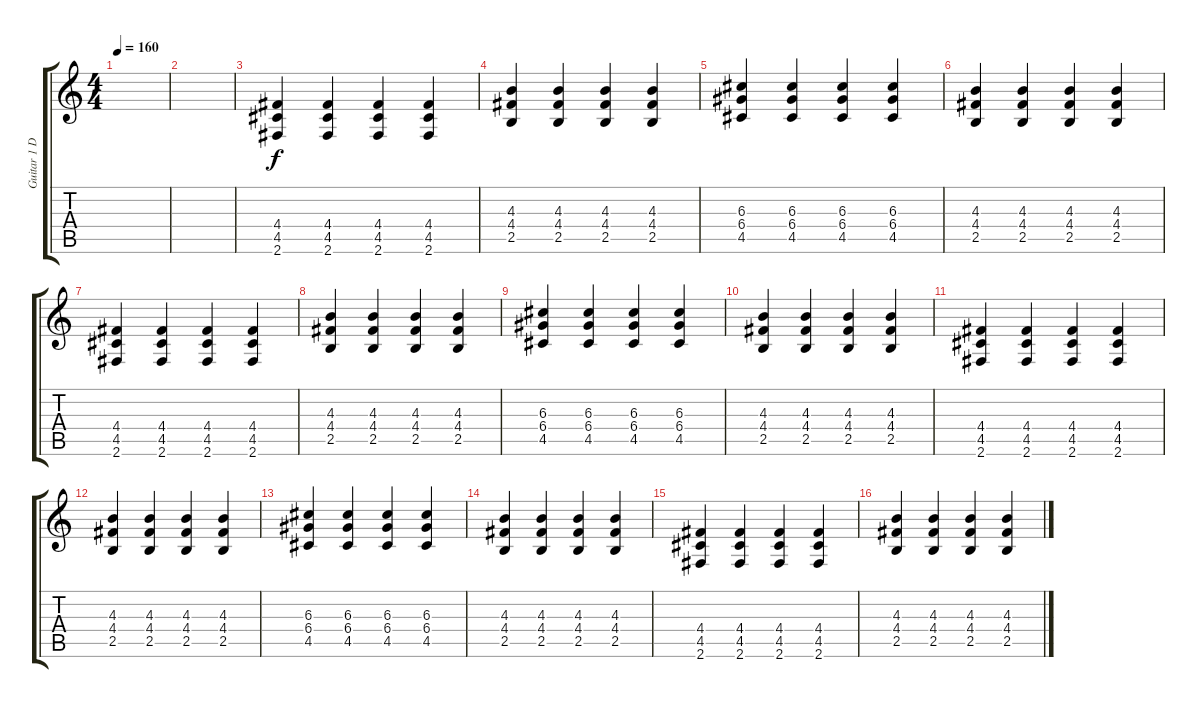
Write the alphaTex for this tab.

\track ("Guitar 1 Disto" "Guitar 1 D") {instrument distortionguitar}
\staff {score tabs}
\tuning (E4 B3 G3 D3 A2 E2) {hide}
\ts (4 4)
\tempo 160
\clef g2
\ks c
|
|
(4.4 4.5 2.6).4 (4.4 4.5 2.6).4 (4.4 4.5 2.6).4 (4.4 4.5 2.6).4 |
(4.3 4.4 2.5).4 (4.3 4.4 2.5).4 (4.3 4.4 2.5).4 (4.3 4.4 2.5).4 |
(6.3 6.4 4.5).4 (6.3 6.4 4.5).4 (6.3 6.4 4.5).4 (6.3 6.4 4.5).4 |
(4.3 4.4 2.5).4 (4.3 4.4 2.5).4 (4.3 4.4 2.5).4 (4.3 4.4 2.5).4 |
(4.4 4.5 2.6).4 (4.4 4.5 2.6).4 (4.4 4.5 2.6).4 (4.4 4.5 2.6).4 |
(4.3 4.4 2.5).4 (4.3 4.4 2.5).4 (4.3 4.4 2.5).4 (4.3 4.4 2.5).4 |
(6.3 6.4 4.5).4 (6.3 6.4 4.5).4 (6.3 6.4 4.5).4 (6.3 6.4 4.5).4 |
(4.3 4.4 2.5).4 (4.3 4.4 2.5).4 (4.3 4.4 2.5).4 (4.3 4.4 2.5).4 |
(4.4 4.5 2.6).4 (4.4 4.5 2.6).4 (4.4 4.5 2.6).4 (4.4 4.5 2.6).4 |
(4.3 4.4 2.5).4 (4.3 4.4 2.5).4 (4.3 4.4 2.5).4 (4.3 4.4 2.5).4 |
(6.3 6.4 4.5).4 (6.3 6.4 4.5).4 (6.3 6.4 4.5).4 (6.3 6.4 4.5).4 |
(4.3 4.4 2.5).4 (4.3 4.4 2.5).4 (4.3 4.4 2.5).4 (4.3 4.4 2.5).4 |
(4.4 4.5 2.6).4 (4.4 4.5 2.6).4 (4.4 4.5 2.6).4 (4.4 4.5 2.6).4 |
(4.3 4.4 2.5).4 (4.3 4.4 2.5).4 (4.3 4.4 2.5).4 (4.3 4.4 2.5).4
